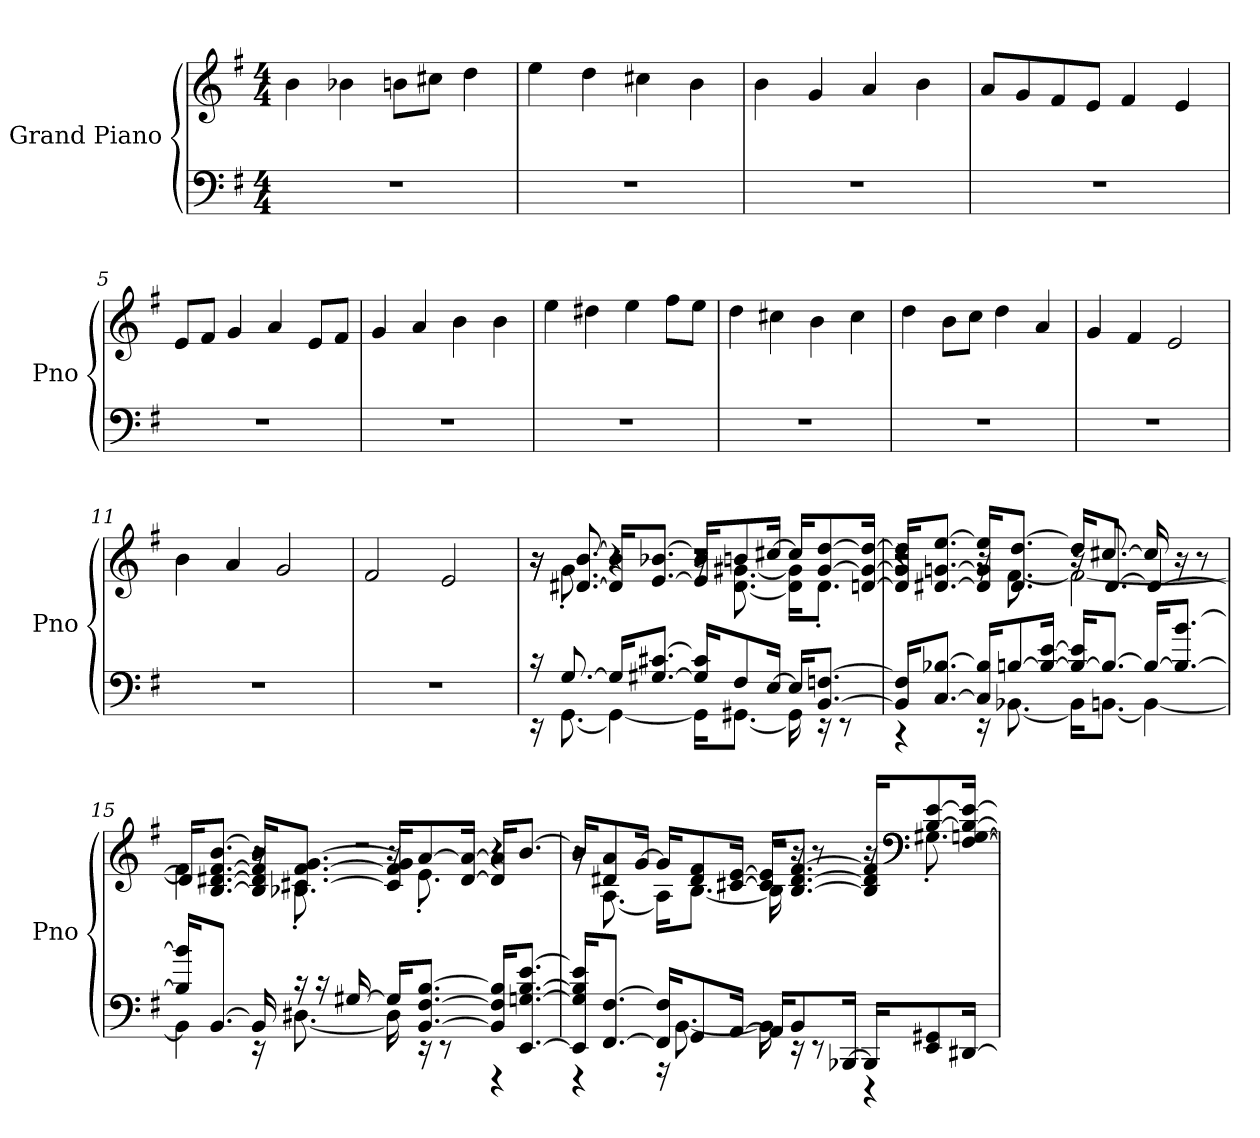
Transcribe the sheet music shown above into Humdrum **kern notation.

**kern	**kern
*part1	*part1
*staff2	*staff1
*I"Grand Piano	*
*I'Pno	*
*clefF4	*clefG2
*k[f#]	*k[f#]
*M4/4	*M4/4
*MM120	*MM120
=1	=1
1r	4b\
.	4b-X\
.	8bn\L
.	8cc#X\J
.	4dd\
=2	=2
1r	4ee\
.	4dd\
.	4cc#X\
.	4b\
=3	=3
1r	4b\
.	4g/
.	4a/
.	4b\
=4	=4
1r	8a/L
.	8g/
.	8f#/
.	8e/J
.	4f#/
.	4e/
=5	=5
1r	8e/L
.	8f#/J
.	4g/
.	4a/
.	8e/L
.	8f#/J
=6	=6
1r	4g/
.	4a/
.	4b\
.	4b\
=7	=7
1r	4ee\
.	4dd#X\
.	4ee\
.	8ff#\L
.	8ee\J
!!LO:LB:g=z
=8	=8
1r	4dd\
.	4cc#X\
.	4b\
.	4cc#\
=9	=9
1r	4dd\
.	8b\L
.	8cc\J
.	4dd\
.	4a/
=10	=10
1r	4g/
.	4f#/
.	2e/
=11	=11
1r	4b\
.	4a/
.	2g/
=12	=12
1r	2f#/
.	2e/
=13	=13
*^	*^
*	*	*	*^
16r	16r	1r	16r	16r
[8.G/	[8.GG\	.	8.g'\	[8.d#X/ [8.b/
16G/KL]	4GG\_	.	4r	16d#/] 16b/]KL
[8.G#X/ [8.c#X/J	.	.	.	[8.e/ [8.b-X/J
16G#/] 16c#/]KL	16GG\KL]	.	16r	16e/] 16b-/]KL
8F#/	[8.GG#X\J	.	[8.d#\ [8.g#X\	8bn/
[16E/Jk	.	.	.	[16cc#X/Jk
16E/KL]	16GG#\]	.	16d#\] 16g#\]KL	16cc#/KL]
[8.BB/ [8.Fn/J	16r	.	8.d#'\J	[8g#/ [8dd/
.	8r	.	.	.
.	.	.	.	[16dn/ 16g#/_ 16dd/_Jk
!!LO:LB:g=z	!!	!!
=14	=14	=14	=14	=14
16BB/] 16F/]KL	4r	2r	4r	16d/] 16g#/] 16dd/]KL
[8.C/ [8.B-X/J	.	.	.	[8.d#X/ [8.gn/ [8.ee/J
16C/] 16B-/]KL	16r	.	16r	16d#/] 16g/] 16ee/]KL
[8Bn/	[8.BB-X\	.	[8.f#\	8.d#/ [8.dd/J
16B/_ [16e/Jk	.	.	.	.
16B/_ 16e/]KL	16BB-\KL]	16r	2f#\_	16dd/KL]
8.B/J_	[8.BBn\J	[8.cc#X/	.	[8.d#/J
16B/KL_	4BB\_	16cc#/]	.	4d#/_
8.B/_ [8.b/J	.	16r	.	.
.	.	8r	.	.
=15	=15	=15	=15	=15
16B/] 16b/]KL	4BB\]	1r	4f#\]	16d#/KL]
[8.BB/J	.	.	.	[8.B/ [8.d#X/ [8.f#/ [8.b/J
16BB/]	16r	.	16r	16B/] 16d#/] 16f#/] 16b/]KL
16r	[8.D#X\	.	8.B-X'\	[8.c#X/ [8.f#/ [8.g/J
16r	.	.	.	.
[16G#X/	.	.	.	.
16G#/KL]	16D#\]	.	16r	16c#/] 16f#/] 16g/]KL
[8.BB/ [8.F#/ [8.B/J	16r	.	8.e'\	[8a/
.	8r	.	.	.
.	.	.	.	[16d#/ 16a/_Jk
16BB/] 16F#/] 16B/]KL	4r	.	4r	16d#/] 16a/]KL
[8.EE/ [8.Gn/ [8.B/ [8.e/J	.	.	.	[8.b/J
!!LO:LB:g=z	!!	!!
=16	=16	=16	=16	=16
16EE/] 16G/] 16B/] 16e/]KL	4r	1r	16r	16b/KL]
[8.FF#/ [8.F#/J	.	.	[8.A\	8d#X/ 8a/
.	.	.	.	[16g/Jk
16FF#/] 16F#/]KL	16r	.	16A\KL]	16g/KL]
8GG/	[8.BB\	.	[8.B\J	8d#/ 8f#/
[16AA/Jk	.	.	.	[16c#X/ [16e/Jk
16AA/KL]	16BB\]	.	16B\]	16c#/] 16e/]KL
8BB/	16r	.	16r	[8.B/ [8.d#/ [8.f#/J
.	8r	.	8r	.
[16BBB-X/Jk	.	.	.	.
16BBB-/KL]	4r	.	16r	16B/] 16d#/] 16f#/]KL
*	*	*clefF4	*	*
8EE/ 8GG#X/	.	.	8.G#X'\	[8B/ [8e/
[16DD#X/Jk	.	.	.	[16F#/ [16Gn/ 16B/_ 16e/_Jk
*v	*v	*	*	*
*	*v	*v	*v
=	=
*-	*-
